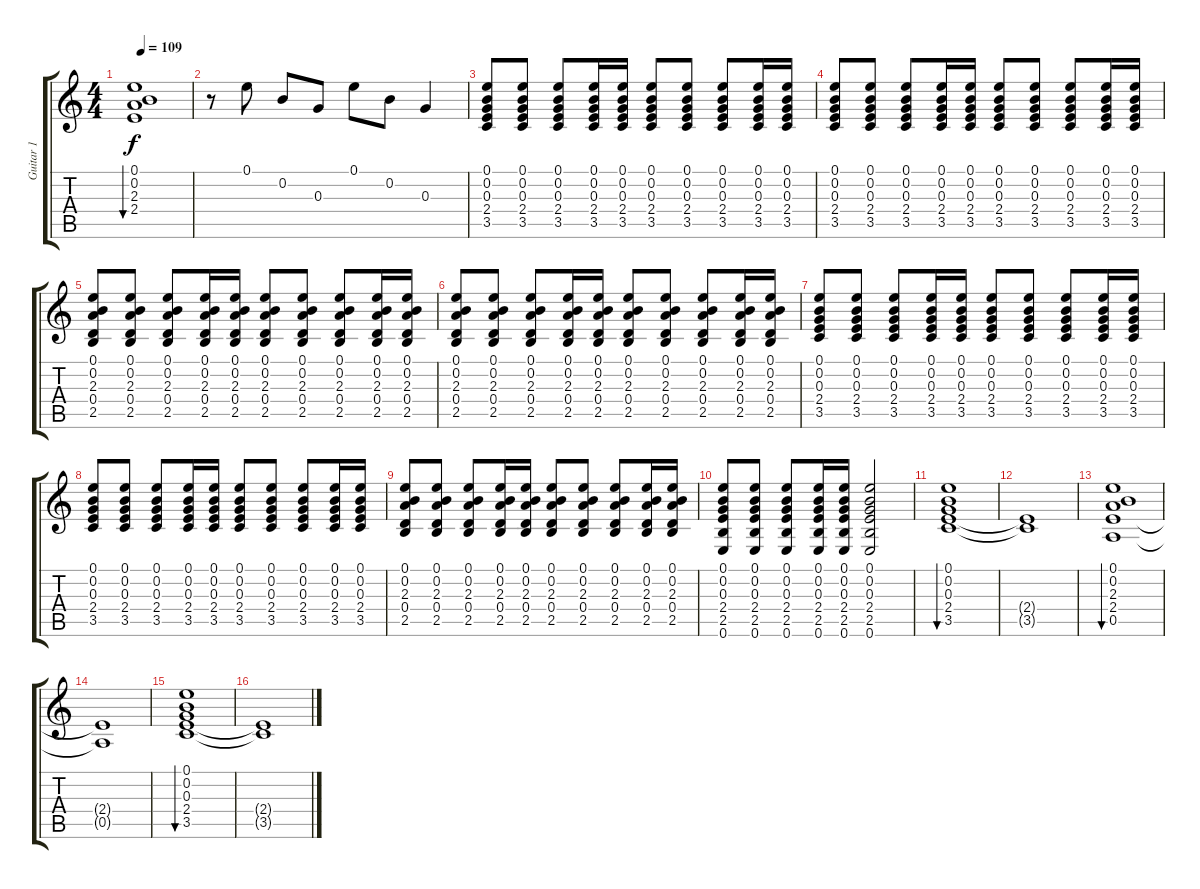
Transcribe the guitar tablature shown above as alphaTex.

\track ("Guitar 1" "Guitar 1") {instrument acousticguitarsteel}
\staff {score tabs}
\tuning (E4 B3 G3 D3 A2 E2) {hide}
\ts (4 4)
\tempo 109
\clef g2
\ks c
(0.1 0.2 2.3 2.4).1{bu 240 dy f} |
r.8 0.1.8 0.2.8 0.3.8 0.1.8 0.2.8 0.3.4 |
(0.1 0.2 0.3 2.4 3.5).8 (0.1 0.2 0.3 2.4 3.5).8 (0.1 0.2 0.3 2.4 3.5).8 (0.1 0.2 0.3 2.4 3.5).16 (0.1 0.2 0.3 2.4 3.5).16 (0.1 0.2 0.3 2.4 3.5).8 (0.1 0.2 0.3 2.4 3.5).8 (0.1 0.2 0.3 2.4 3.5).8 (0.1 0.2 0.3 2.4 3.5).16 (0.1 0.2 0.3 2.4 3.5).16 |
(0.1 0.2 0.3 2.4 3.5).8 (0.1 0.2 0.3 2.4 3.5).8 (0.1 0.2 0.3 2.4 3.5).8 (0.1 0.2 0.3 2.4 3.5).16 (0.1 0.2 0.3 2.4 3.5).16 (0.1 0.2 0.3 2.4 3.5).8 (0.1 0.2 0.3 2.4 3.5).8 (0.1 0.2 0.3 2.4 3.5).8 (0.1 0.2 0.3 2.4 3.5).16 (0.1 0.2 0.3 2.4 3.5).16 |
(0.1 0.2 2.3 0.4 2.5).8 (0.1 0.2 2.3 0.4 2.5).8 (0.1 0.2 2.3 0.4 2.5).8 (0.1 0.2 2.3 0.4 2.5).16 (0.1 0.2 2.3 0.4 2.5).16 (0.1 0.2 2.3 0.4 2.5).8 (0.1 0.2 2.3 0.4 2.5).8 (0.1 0.2 2.3 0.4 2.5).8 (0.1 0.2 2.3 0.4 2.5).16 (0.1 0.2 2.3 0.4 2.5).16 |
(0.1 0.2 2.3 0.4 2.5).8 (0.1 0.2 2.3 0.4 2.5).8 (0.1 0.2 2.3 0.4 2.5).8 (0.1 0.2 2.3 0.4 2.5).16 (0.1 0.2 2.3 0.4 2.5).16 (0.1 0.2 2.3 0.4 2.5).8 (0.1 0.2 2.3 0.4 2.5).8 (0.1 0.2 2.3 0.4 2.5).8 (0.1 0.2 2.3 0.4 2.5).16 (0.1 0.2 2.3 0.4 2.5).16 |
(0.1 0.2 0.3 2.4 3.5).8 (0.1 0.2 0.3 2.4 3.5).8 (0.1 0.2 0.3 2.4 3.5).8 (0.1 0.2 0.3 2.4 3.5).16 (0.1 0.2 0.3 2.4 3.5).16 (0.1 0.2 0.3 2.4 3.5).8 (0.1 0.2 0.3 2.4 3.5).8 (0.1 0.2 0.3 2.4 3.5).8 (0.1 0.2 0.3 2.4 3.5).16 (0.1 0.2 0.3 2.4 3.5).16 |
(0.1 0.2 0.3 2.4 3.5).8 (0.1 0.2 0.3 2.4 3.5).8 (0.1 0.2 0.3 2.4 3.5).8 (0.1 0.2 0.3 2.4 3.5).16 (0.1 0.2 0.3 2.4 3.5).16 (0.1 0.2 0.3 2.4 3.5).8 (0.1 0.2 0.3 2.4 3.5).8 (0.1 0.2 0.3 2.4 3.5).8 (0.1 0.2 0.3 2.4 3.5).16 (0.1 0.2 0.3 2.4 3.5).16 |
(0.1 0.2 2.3 0.4 2.5).8 (0.1 0.2 2.3 0.4 2.5).8 (0.1 0.2 2.3 0.4 2.5).8 (0.1 0.2 2.3 0.4 2.5).16 (0.1 0.2 2.3 0.4 2.5).16 (0.1 0.2 2.3 0.4 2.5).8 (0.1 0.2 2.3 0.4 2.5).8 (0.1 0.2 2.3 0.4 2.5).8 (0.1 0.2 2.3 0.4 2.5).16 (0.1 0.2 2.3 0.4 2.5).16 |
(0.1 0.2 0.3 2.4 2.5 0.6).8 (0.1 0.2 0.3 2.4 2.5 0.6).8 (0.1 0.2 0.3 2.4 2.5 0.6).8 (0.1 0.2 0.3 2.4 2.5 0.6).16 (0.1 0.2 0.3 2.4 2.5 0.6).16 (0.1 0.2 0.3 2.4 2.5 0.6).2 |
(0.1 0.2 0.3 2.4 3.5).1{bu 240} |
(2.4{t} 3.5{t}).1 |
(0.1 0.2 2.3 2.4 0.5).1{bu 240} |
(2.4{t} 0.5{t}).1 |
(0.1 0.2 0.3 2.4 3.5).1{bu 240} |
(2.4{t} 3.5{t}).1
